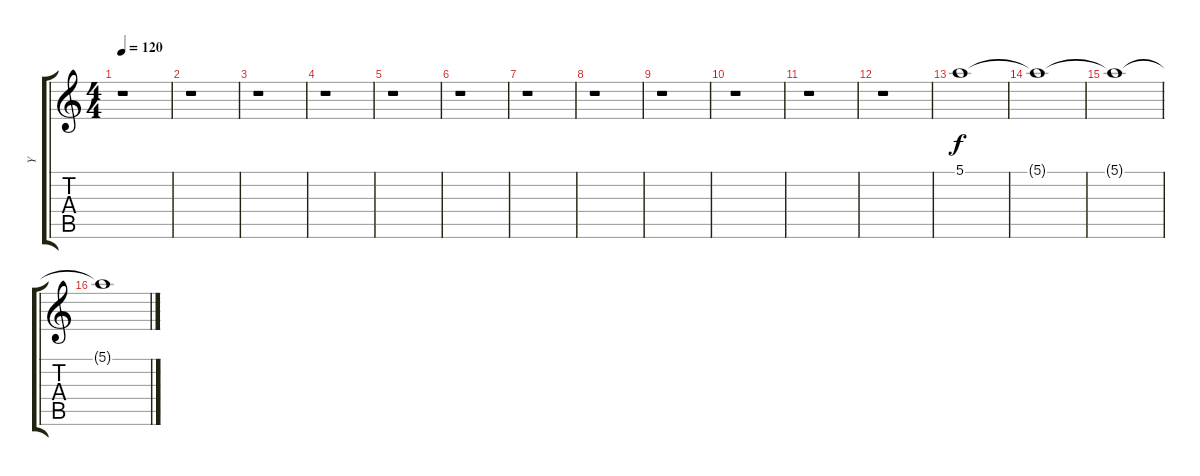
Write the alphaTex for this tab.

\track ("Y" "Y") {instrument guitarharmonics}
\staff {score tabs}
\tuning (E4 B3 G3 D3 A2 E2) {hide}
\ts (4 4)
\tempo 120
\clef g2
\ks c
r.1{dy f} |
r.1 |
r.1 |
r.1 |
r.1 |
r.1 |
r.1 |
r.1 |
r.1 |
r.1 |
r.1 |
r.1 |
5.1.1 |
5.1{t}.1 |
5.1{t}.1 |
5.1{t}.1
